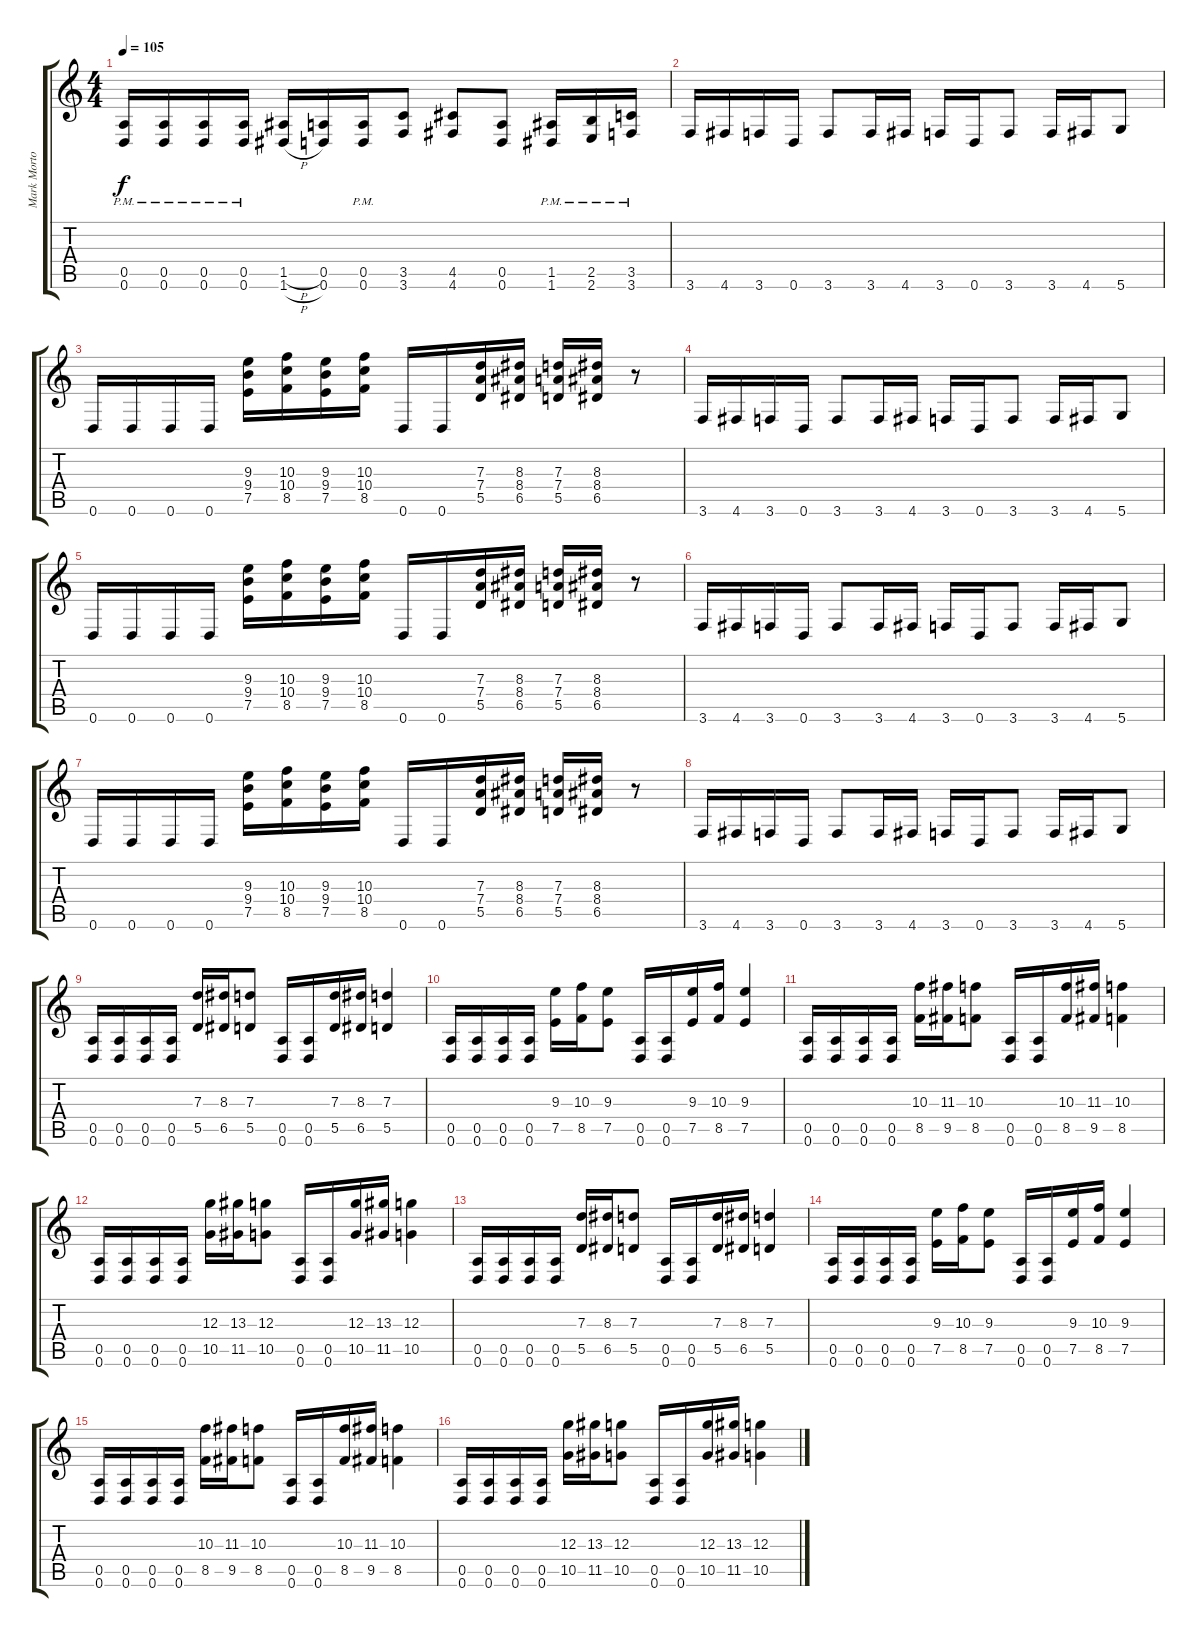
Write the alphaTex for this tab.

\track ("Mark Morton" "Mark Morto") {instrument distortionguitar}
\staff {score tabs}
\tuning (E4 B3 G3 D3 A2 D2) {hide}
\ts (4 4)
\tempo 105
\clef g2
\ks c
(0.5{pm} 0.6{pm}).16{dy f} (0.5{pm} 0.6{pm}).16 (0.5{pm} 0.6{pm}).16 (0.5{pm} 0.6{pm}).16 (1.5{h} 1.6{h}).16 (0.5 0.6).16 (0.5{pm} 0.6{pm}).16 (3.5 3.6).8 (4.5 4.6).8 (0.5 0.6).8 (1.5{pm} 1.6{pm}).16 (2.5{pm} 2.6{pm}).16 (3.5{pm} 3.6{pm}).16 |
3.6.16 4.6.16 3.6.16 0.6.16 3.6.8 3.6.16 4.6.16 3.6.16 0.6.16 3.6.8 3.6.16 4.6.16 5.6.8 |
0.6.16 0.6.16 0.6.16 0.6.16 (9.3 9.4 7.5).16 (10.3 10.4 8.5).16 (9.3 9.4 7.5).16 (10.3 10.4 8.5).16 0.6.16 0.6.16 (7.3 7.4 5.5).16 (8.3 8.4 6.5).16 (7.3 7.4 5.5).16 (8.3 8.4 6.5).16 r.8 |
3.6.16 4.6.16 3.6.16 0.6.16 3.6.8 3.6.16 4.6.16 3.6.16 0.6.16 3.6.8 3.6.16 4.6.16 5.6.8 |
0.6.16 0.6.16 0.6.16 0.6.16 (9.3 9.4 7.5).16 (10.3 10.4 8.5).16 (9.3 9.4 7.5).16 (10.3 10.4 8.5).16 0.6.16 0.6.16 (7.3 7.4 5.5).16 (8.3 8.4 6.5).16 (7.3 7.4 5.5).16 (8.3 8.4 6.5).16 r.8 |
3.6.16 4.6.16 3.6.16 0.6.16 3.6.8 3.6.16 4.6.16 3.6.16 0.6.16 3.6.8 3.6.16 4.6.16 5.6.8 |
0.6.16 0.6.16 0.6.16 0.6.16 (9.3 9.4 7.5).16 (10.3 10.4 8.5).16 (9.3 9.4 7.5).16 (10.3 10.4 8.5).16 0.6.16 0.6.16 (7.3 7.4 5.5).16 (8.3 8.4 6.5).16 (7.3 7.4 5.5).16 (8.3 8.4 6.5).16 r.8 |
3.6.16 4.6.16 3.6.16 0.6.16 3.6.8 3.6.16 4.6.16 3.6.16 0.6.16 3.6.8 3.6.16 4.6.16 5.6.8 |
(0.5 0.6).16 (0.5 0.6).16 (0.5 0.6).16 (0.5 0.6).16 (7.3 5.5).16 (8.3 6.5).16 (7.3 5.5).8 (0.5 0.6).16 (0.5 0.6).16 (7.3 5.5).16 (8.3 6.5).16 (7.3 5.5).4 |
(0.5 0.6).16 (0.5 0.6).16 (0.5 0.6).16 (0.5 0.6).16 (9.3 7.5).16 (10.3 8.5).16 (9.3 7.5).8 (0.5 0.6).16 (0.5 0.6).16 (9.3 7.5).16 (10.3 8.5).16 (9.3 7.5).4 |
(0.5 0.6).16 (0.5 0.6).16 (0.5 0.6).16 (0.5 0.6).16 (10.3 8.5).16 (11.3 9.5).16 (10.3 8.5).8 (0.5 0.6).16 (0.5 0.6).16 (10.3 8.5).16 (11.3 9.5).16 (10.3 8.5).4 |
(0.5 0.6).16 (0.5 0.6).16 (0.5 0.6).16 (0.5 0.6).16 (12.3 10.5).16 (13.3 11.5).16 (12.3 10.5).8 (0.5 0.6).16 (0.5 0.6).16 (12.3 10.5).16 (13.3 11.5).16 (12.3 10.5).4 |
(0.5 0.6).16 (0.5 0.6).16 (0.5 0.6).16 (0.5 0.6).16 (7.3 5.5).16 (8.3 6.5).16 (7.3 5.5).8 (0.5 0.6).16 (0.5 0.6).16 (7.3 5.5).16 (8.3 6.5).16 (7.3 5.5).4 |
(0.5 0.6).16 (0.5 0.6).16 (0.5 0.6).16 (0.5 0.6).16 (9.3 7.5).16 (10.3 8.5).16 (9.3 7.5).8 (0.5 0.6).16 (0.5 0.6).16 (9.3 7.5).16 (10.3 8.5).16 (9.3 7.5).4 |
(0.5 0.6).16 (0.5 0.6).16 (0.5 0.6).16 (0.5 0.6).16 (10.3 8.5).16 (11.3 9.5).16 (10.3 8.5).8 (0.5 0.6).16 (0.5 0.6).16 (10.3 8.5).16 (11.3 9.5).16 (10.3 8.5).4 |
(0.5 0.6).16 (0.5 0.6).16 (0.5 0.6).16 (0.5 0.6).16 (12.3 10.5).16 (13.3 11.5).16 (12.3 10.5).8 (0.5 0.6).16 (0.5 0.6).16 (12.3 10.5).16 (13.3 11.5).16 (12.3 10.5).4
